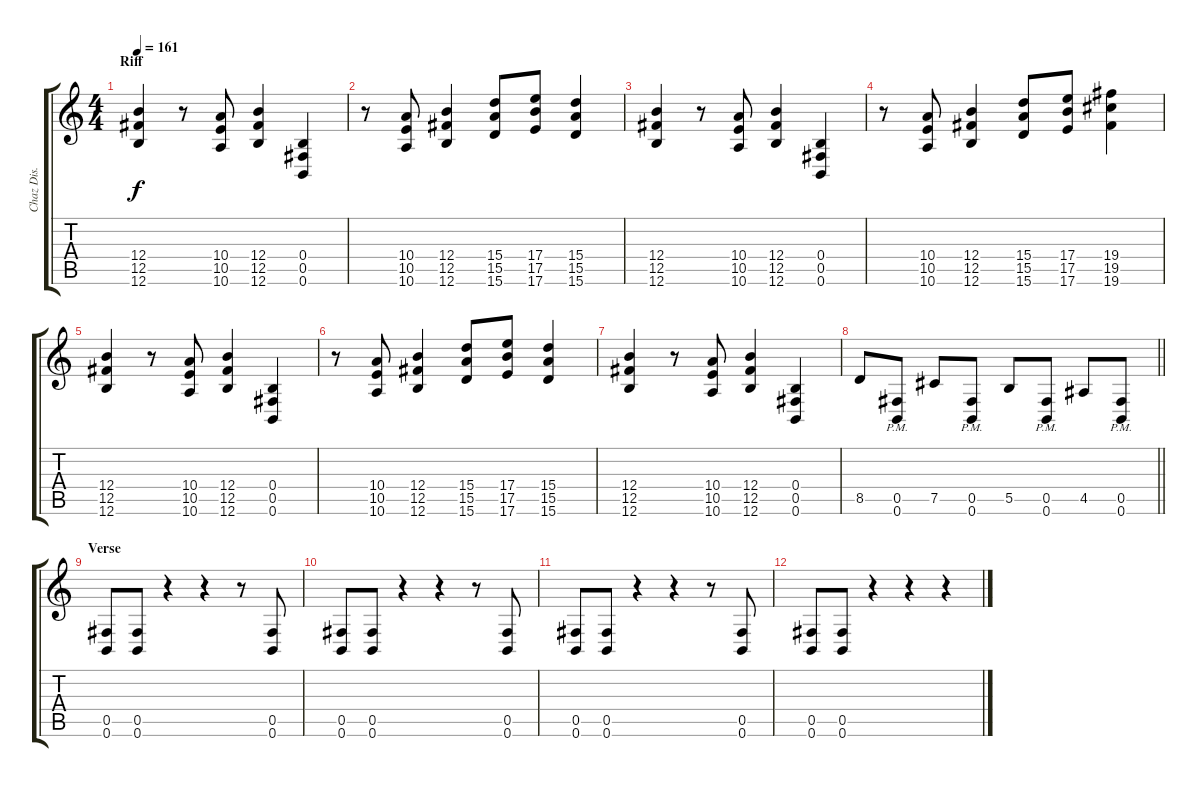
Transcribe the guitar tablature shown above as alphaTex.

\track ("Chaz Dis." "Chaz Dis.") {instrument distortionguitar}
\staff {score tabs}
\tuning (Db4 Ab3 E3 B2 Gb2 B1) {hide}
\ts (4 4)
\section ("" "Riff")
\tempo 161
\clef g2
\ks c
(12.4 12.5 12.6).4{dy f} r.8 (10.4 10.5 10.6).8 (12.4 12.5 12.6).4 (0.4 0.5 0.6).4 |
r.8 (10.4 10.5 10.6).8 (12.4 12.5 12.6).4 (15.4 15.5 15.6).8 (17.4 17.5 17.6).8 (15.4 15.5 15.6).4 |
(12.4 12.5 12.6).4 r.8 (10.4 10.5 10.6).8 (12.4 12.5 12.6).4 (0.4 0.5 0.6).4 |
r.8 (10.4 10.5 10.6).8 (12.4 12.5 12.6).4 (15.4 15.5 15.6).8 (17.4 17.5 17.6).8 (19.4 19.5 19.6).4 |
(12.4 12.5 12.6).4 r.8 (10.4 10.5 10.6).8 (12.4 12.5 12.6).4 (0.4 0.5 0.6).4 |
r.8 (10.4 10.5 10.6).8 (12.4 12.5 12.6).4 (15.4 15.5 15.6).8 (17.4 17.5 17.6).8 (15.4 15.5 15.6).4 |
(12.4 12.5 12.6).4 r.8 (10.4 10.5 10.6).8 (12.4 12.5 12.6).4 (0.4 0.5 0.6).4 |
\barLineRight lightlight
8.5.8 (0.5{pm} 0.6{pm}).8 7.5.8 (0.5{pm} 0.6{pm}).8 5.5.8 (0.5{pm} 0.6{pm}).8 4.5.8 (0.5{pm} 0.6{pm}).8 |
\section ("" "Verse")
(0.5 0.6).8 (0.5 0.6).8 r.4 r.4 r.8 (0.5 0.6).8 |
(0.5 0.6).8 (0.5 0.6).8 r.4 r.4 r.8 (0.5 0.6).8 |
(0.5 0.6).8 (0.5 0.6).8 r.4 r.4 r.8 (0.5 0.6).8 |
(0.5 0.6).8 (0.5 0.6).8 r.4 r.4 r.4
